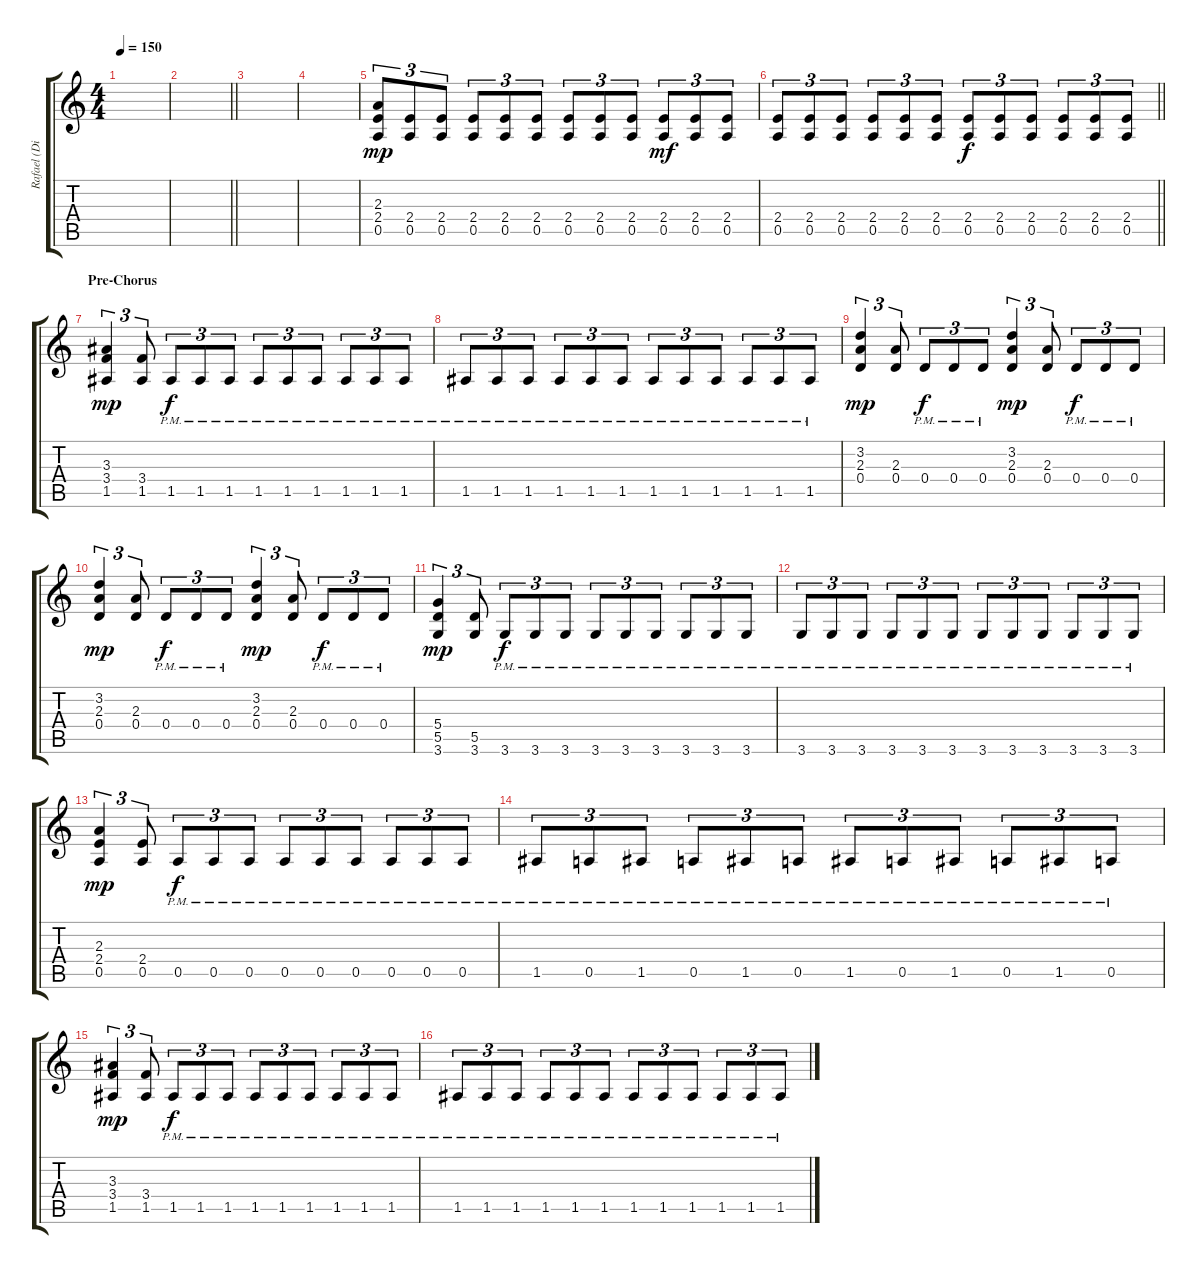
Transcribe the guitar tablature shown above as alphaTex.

\track ("Rafael (Dist)" "Rafael (Di") {instrument distortionguitar}
\staff {score tabs}
\tuning (E4 B3 G3 D3 A2 E2) {hide}
\ts (4 4)
\tempo 150
\clef g2
\ks c
|
\barLineRight lightlight
|
|
|
(2.3 2.4 0.5).8{tu (3 2) dy mp} (2.4 0.5).8{tu (3 2)} (2.4 0.5).8{tu (3 2)} (2.4 0.5).8{tu (3 2)} (2.4 0.5).8{tu (3 2)} (2.4 0.5).8{tu (3 2)} (2.4 0.5).8{tu (3 2)} (2.4 0.5).8{tu (3 2)} (2.4 0.5).8{tu (3 2)} (2.4 0.5).8{tu (3 2) dy mf} (2.4 0.5).8{tu (3 2)} (2.4 0.5).8{tu (3 2)} |
\barLineRight lightlight
(2.4 0.5).8{tu (3 2)} (2.4 0.5).8{tu (3 2)} (2.4 0.5).8{tu (3 2)} (2.4 0.5).8{tu (3 2)} (2.4 0.5).8{tu (3 2)} (2.4 0.5).8{tu (3 2)} (2.4 0.5).8{tu (3 2) dy f} (2.4 0.5).8{tu (3 2)} (2.4 0.5).8{tu (3 2)} (2.4 0.5).8{tu (3 2)} (2.4 0.5).8{tu (3 2)} (2.4 0.5).8{tu (3 2)} |
\section ("" "Pre-Chorus")
(3.3 3.4 1.5).4{tu (3 2) dy mp} (3.4 1.5).8{tu (3 2)} 1.5{pm}.8{tu (3 2) dy f} 1.5{pm}.8{tu (3 2)} 1.5{pm}.8{tu (3 2)} 1.5{pm}.8{tu (3 2)} 1.5{pm}.8{tu (3 2)} 1.5{pm}.8{tu (3 2)} 1.5{pm}.8{tu (3 2)} 1.5{pm}.8{tu (3 2)} 1.5{pm}.8{tu (3 2)} |
1.5{pm}.8{tu (3 2)} 1.5{pm}.8{tu (3 2)} 1.5{pm}.8{tu (3 2)} 1.5{pm}.8{tu (3 2)} 1.5{pm}.8{tu (3 2)} 1.5{pm}.8{tu (3 2)} 1.5{pm}.8{tu (3 2)} 1.5{pm}.8{tu (3 2)} 1.5{pm}.8{tu (3 2)} 1.5{pm}.8{tu (3 2)} 1.5{pm}.8{tu (3 2)} 1.5{pm}.8{tu (3 2)} |
(3.2 2.3 0.4).4{tu (3 2) dy mp} (2.3 0.4).8{tu (3 2)} 0.4{pm}.8{tu (3 2) dy f} 0.4{pm}.8{tu (3 2)} 0.4{pm}.8{tu (3 2)} (3.2 2.3 0.4).4{tu (3 2) dy mp} (2.3 0.4).8{tu (3 2)} 0.4{pm}.8{tu (3 2) dy f} 0.4{pm}.8{tu (3 2)} 0.4{pm}.8{tu (3 2)} |
(3.2 2.3 0.4).4{tu (3 2) dy mp} (2.3 0.4).8{tu (3 2)} 0.4{pm}.8{tu (3 2) dy f} 0.4{pm}.8{tu (3 2)} 0.4{pm}.8{tu (3 2)} (3.2 2.3 0.4).4{tu (3 2) dy mp} (2.3 0.4).8{tu (3 2)} 0.4{pm}.8{tu (3 2) dy f} 0.4{pm}.8{tu (3 2)} 0.4{pm}.8{tu (3 2)} |
(5.4 5.5 3.6).4{tu (3 2) dy mp} (5.5 3.6).8{tu (3 2)} 3.6{pm}.8{tu (3 2) dy f} 3.6{pm}.8{tu (3 2)} 3.6{pm}.8{tu (3 2)} 3.6{pm}.8{tu (3 2)} 3.6{pm}.8{tu (3 2)} 3.6{pm}.8{tu (3 2)} 3.6{pm}.8{tu (3 2)} 3.6{pm}.8{tu (3 2)} 3.6{pm}.8{tu (3 2)} |
3.6{pm}.8{tu (3 2)} 3.6{pm}.8{tu (3 2)} 3.6{pm}.8{tu (3 2)} 3.6{pm}.8{tu (3 2)} 3.6{pm}.8{tu (3 2)} 3.6{pm}.8{tu (3 2)} 3.6{pm}.8{tu (3 2)} 3.6{pm}.8{tu (3 2)} 3.6{pm}.8{tu (3 2)} 3.6{pm}.8{tu (3 2)} 3.6{pm}.8{tu (3 2)} 3.6{pm}.8{tu (3 2)} |
(2.3 2.4 0.5).4{tu (3 2) dy mp} (2.4 0.5).8{tu (3 2)} 0.5{pm}.8{tu (3 2) dy f} 0.5{pm}.8{tu (3 2)} 0.5{pm}.8{tu (3 2)} 0.5{pm}.8{tu (3 2)} 0.5{pm}.8{tu (3 2)} 0.5{pm}.8{tu (3 2)} 0.5{pm}.8{tu (3 2)} 0.5{pm}.8{tu (3 2)} 0.5{pm}.8{tu (3 2)} |
1.5{pm}.8{tu (3 2)} 0.5{pm}.8{tu (3 2)} 1.5{pm}.8{tu (3 2)} 0.5{pm}.8{tu (3 2)} 1.5{pm}.8{tu (3 2)} 0.5{pm}.8{tu (3 2)} 1.5{pm}.8{tu (3 2)} 0.5{pm}.8{tu (3 2)} 1.5{pm}.8{tu (3 2)} 0.5{pm}.8{tu (3 2)} 1.5{pm}.8{tu (3 2)} 0.5{pm}.8{tu (3 2)} |
(3.3 3.4 1.5).4{tu (3 2) dy mp} (3.4 1.5).8{tu (3 2)} 1.5{pm}.8{tu (3 2) dy f} 1.5{pm}.8{tu (3 2)} 1.5{pm}.8{tu (3 2)} 1.5{pm}.8{tu (3 2)} 1.5{pm}.8{tu (3 2)} 1.5{pm}.8{tu (3 2)} 1.5{pm}.8{tu (3 2)} 1.5{pm}.8{tu (3 2)} 1.5{pm}.8{tu (3 2)} |
1.5{pm}.8{tu (3 2)} 1.5{pm}.8{tu (3 2)} 1.5{pm}.8{tu (3 2)} 1.5{pm}.8{tu (3 2)} 1.5{pm}.8{tu (3 2)} 1.5{pm}.8{tu (3 2)} 1.5{pm}.8{tu (3 2)} 1.5{pm}.8{tu (3 2)} 1.5{pm}.8{tu (3 2)} 1.5{pm}.8{tu (3 2)} 1.5{pm}.8{tu (3 2)} 1.5{pm}.8{tu (3 2)}
